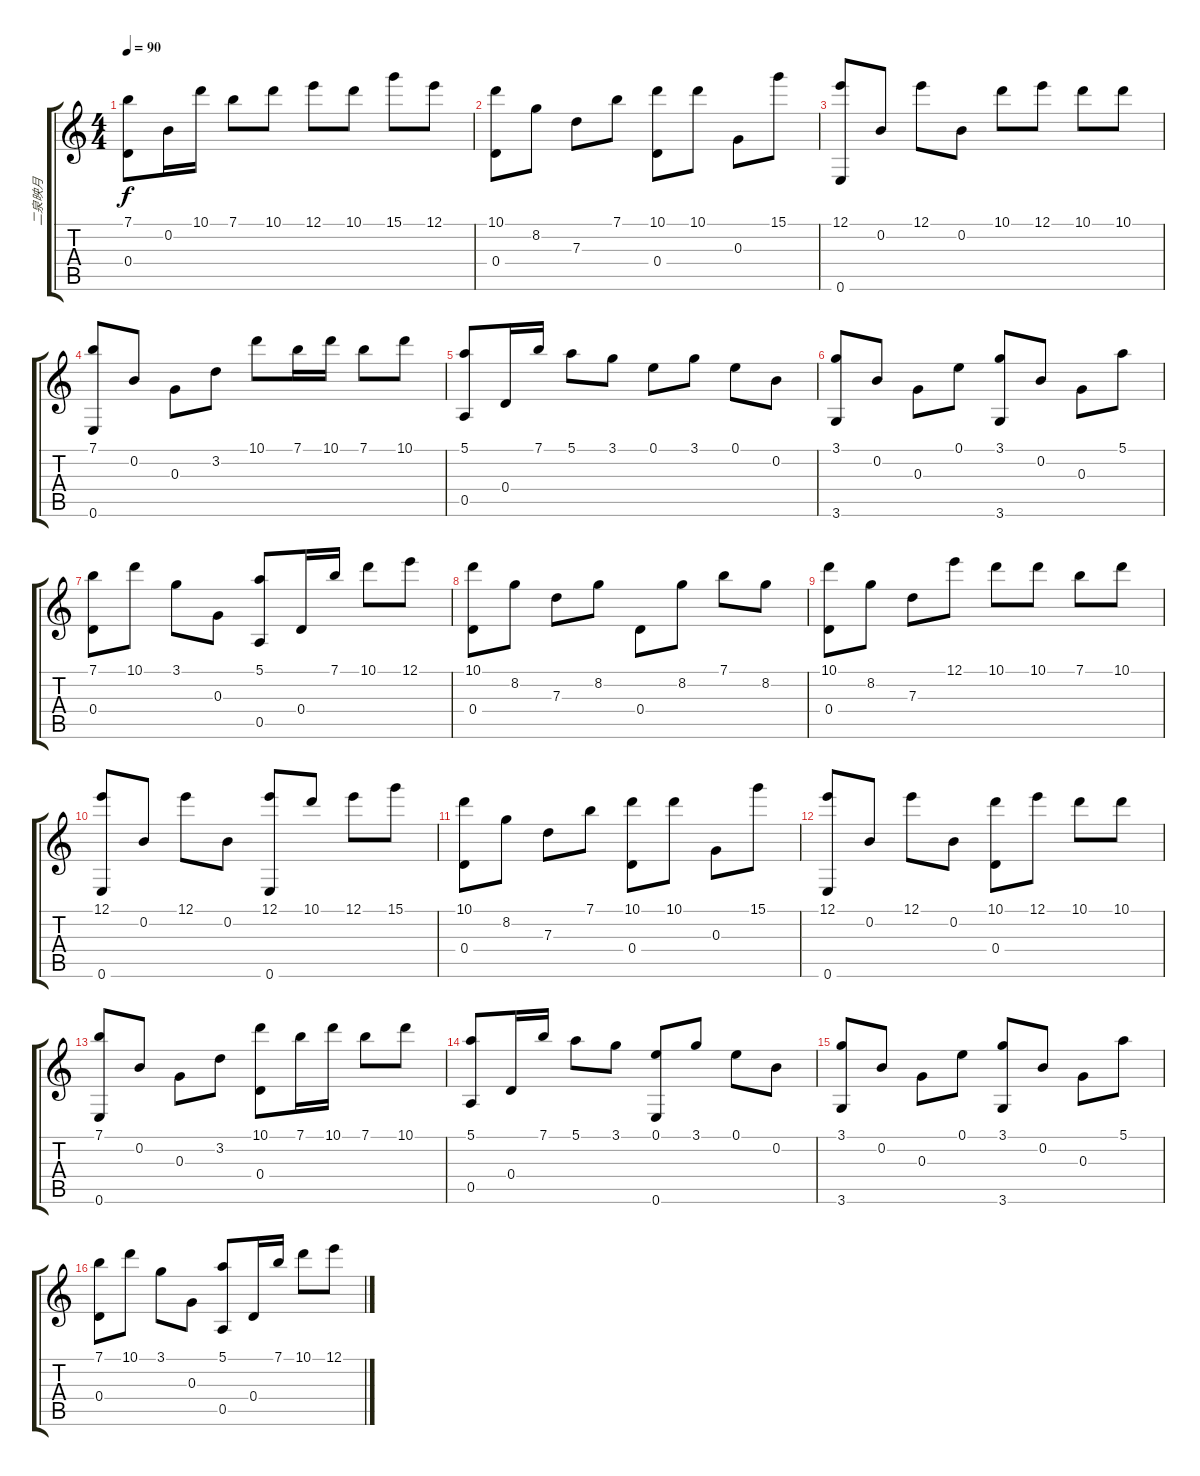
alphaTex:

\track ("二泉映月" "二泉映月") {instrument acousticguitarnylon}
\staff {score tabs}
\tuning (E4 B3 G3 D3 A2 E2) {hide}
\ts (4 4)
\tempo 90
\clef g2
\ks c
(7.1 0.4).8{dy f} 0.2.16 10.1.16 7.1.8 10.1.8 12.1.8 10.1.8 15.1.8 12.1.8 |
(10.1 0.4).8 8.2.8 7.3.8 7.1.8 (10.1 0.4).8 10.1.8 0.3.8 15.1.8 |
(12.1 0.6).8 0.2.8 12.1.8 0.2.8 10.1.8 12.1.8 10.1.8 10.1.8 |
(7.1 0.6).8 0.2.8 0.3.8 3.2.8 10.1.8 7.1.16 10.1.16 7.1.8 10.1.8 |
(5.1 0.5).8 0.4.16 7.1.16 5.1.8 3.1.8 0.1.8 3.1.8 0.1.8 0.2.8 |
(3.1 3.6).8 0.2.8 0.3.8 0.1.8 (3.1 3.6).8 0.2.8 0.3.8 5.1.8 |
(7.1 0.4).8 10.1.8 3.1.8 0.3.8 (5.1 0.5).8 0.4.16 7.1.16 10.1.8 12.1.8 |
(10.1 0.4).8 8.2.8 7.3.8 8.2.8 0.4.8 8.2.8 7.1.8 8.2.8 |
(10.1 0.4).8 8.2.8 7.3.8 12.1.8 10.1.8 10.1.8 7.1.8 10.1.8 |
(12.1 0.6).8 0.2.8 12.1.8 0.2.8 (12.1 0.6).8 10.1.8 12.1.8 15.1.8 |
(10.1 0.4).8 8.2.8 7.3.8 7.1.8 (10.1 0.4).8 10.1.8 0.3.8 15.1.8 |
(12.1 0.6).8 0.2.8 12.1.8 0.2.8 (10.1 0.4).8 12.1.8 10.1.8 10.1.8 |
(7.1 0.6).8 0.2.8 0.3.8 3.2.8 (10.1 0.4).8 7.1.16 10.1.16 7.1.8 10.1.8 |
(5.1 0.5).8 0.4.16 7.1.16 5.1.8 3.1.8 (0.1 0.6).8 3.1.8 0.1.8 0.2.8 |
(3.1 3.6).8 0.2.8 0.3.8 0.1.8 (3.1 3.6).8 0.2.8 0.3.8 5.1.8 |
(7.1 0.4).8 10.1.8 3.1.8 0.3.8 (5.1 0.5).8 0.4.16 7.1.16 10.1.8 12.1.8
